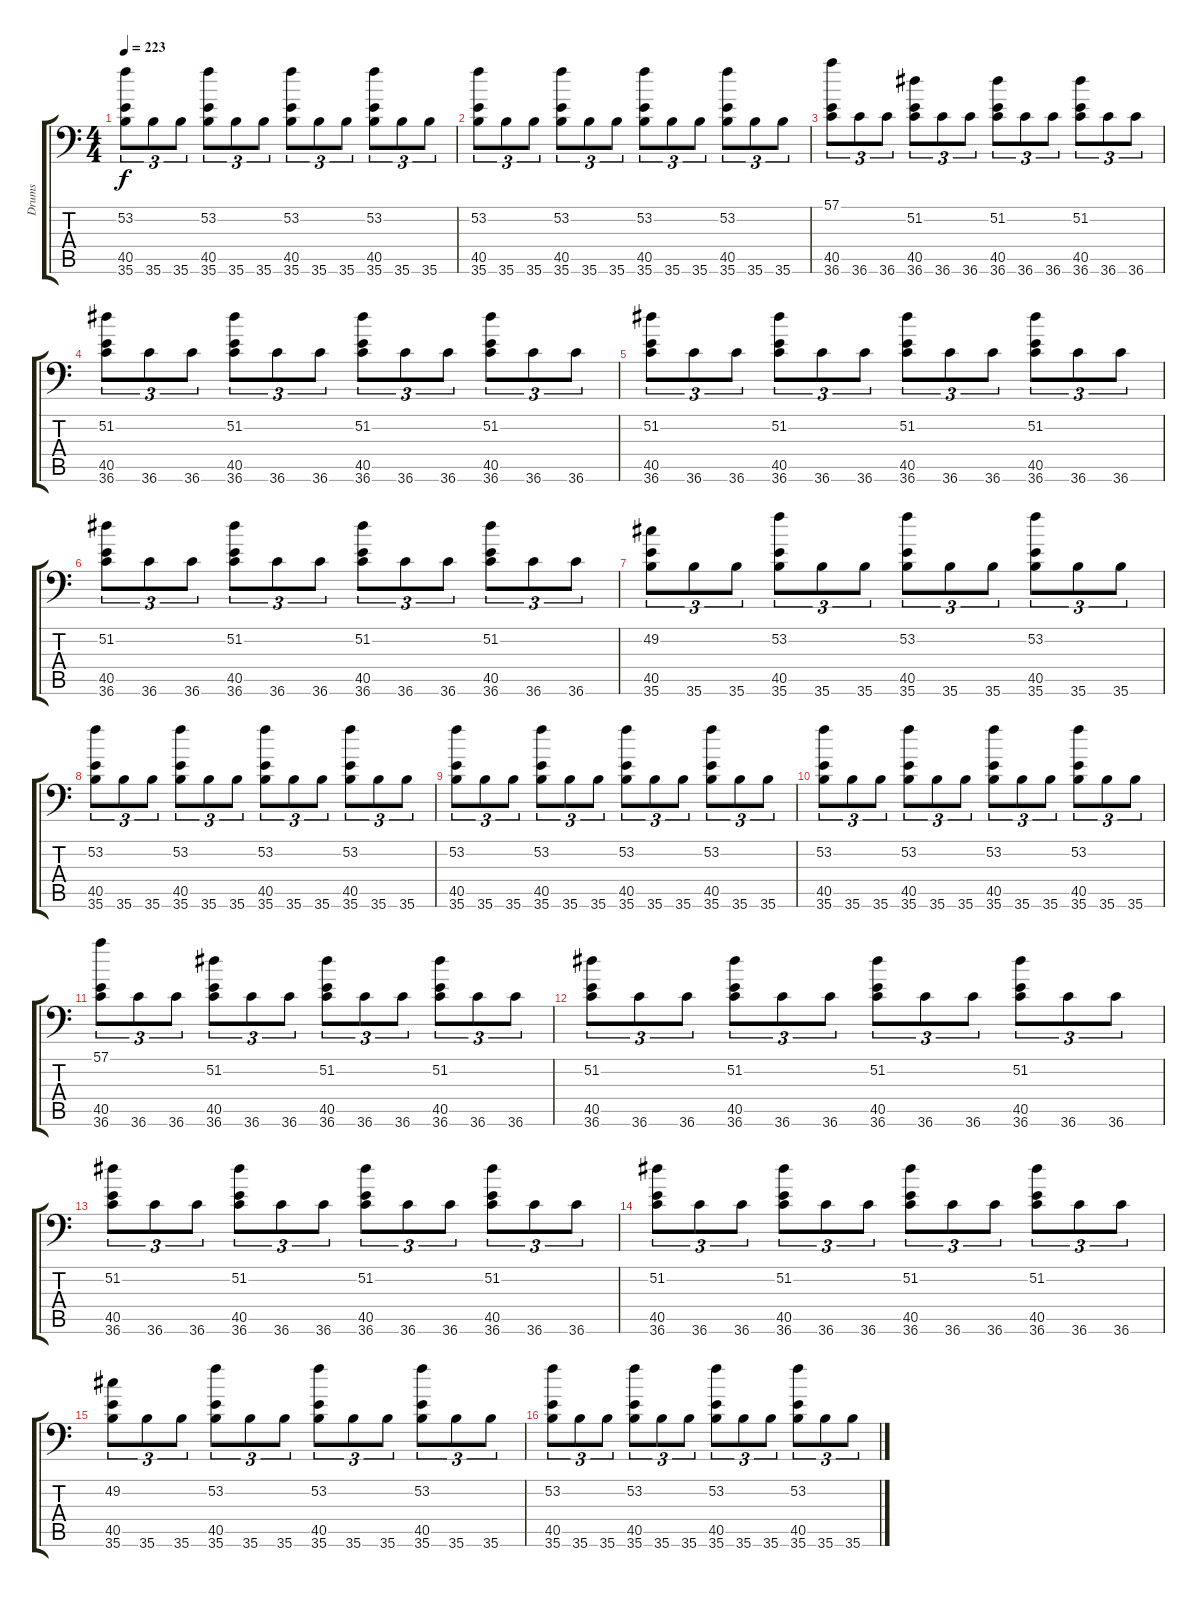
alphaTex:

\track ("Drums" "Drums") {instrument acousticgrandpiano}
\staff {score tabs}
\tuning (C-1 C-1 C-1 C-1 C-1 C-1) {hide}
\ts (4 4)
\tempo 223
\clef f4
\ks c
(53.2 40.5 35.6).8{tu (3 2) dy f} 35.6.8{tu (3 2)} 35.6.8{tu (3 2)} (53.2 40.5 35.6).8{tu (3 2)} 35.6.8{tu (3 2)} 35.6.8{tu (3 2)} (53.2 40.5 35.6).8{tu (3 2)} 35.6.8{tu (3 2)} 35.6.8{tu (3 2)} (53.2 40.5 35.6).8{tu (3 2)} 35.6.8{tu (3 2)} 35.6.8{tu (3 2)} |
(53.2 40.5 35.6).8{tu (3 2)} 35.6.8{tu (3 2)} 35.6.8{tu (3 2)} (53.2 40.5 35.6).8{tu (3 2)} 35.6.8{tu (3 2)} 35.6.8{tu (3 2)} (53.2 40.5 35.6).8{tu (3 2)} 35.6.8{tu (3 2)} 35.6.8{tu (3 2)} (53.2 40.5 35.6).8{tu (3 2)} 35.6.8{tu (3 2)} 35.6.8{tu (3 2)} |
(57.1 40.5 36.6).8{tu (3 2)} 36.6.8{tu (3 2)} 36.6.8{tu (3 2)} (51.2 40.5 36.6).8{tu (3 2)} 36.6.8{tu (3 2)} 36.6.8{tu (3 2)} (51.2 40.5 36.6).8{tu (3 2)} 36.6.8{tu (3 2)} 36.6.8{tu (3 2)} (51.2 40.5 36.6).8{tu (3 2)} 36.6.8{tu (3 2)} 36.6.8{tu (3 2)} |
(51.2 40.5 36.6).8{tu (3 2)} 36.6.8{tu (3 2)} 36.6.8{tu (3 2)} (51.2 40.5 36.6).8{tu (3 2)} 36.6.8{tu (3 2)} 36.6.8{tu (3 2)} (51.2 40.5 36.6).8{tu (3 2)} 36.6.8{tu (3 2)} 36.6.8{tu (3 2)} (51.2 40.5 36.6).8{tu (3 2)} 36.6.8{tu (3 2)} 36.6.8{tu (3 2)} |
(51.2 40.5 36.6).8{tu (3 2)} 36.6.8{tu (3 2)} 36.6.8{tu (3 2)} (51.2 40.5 36.6).8{tu (3 2)} 36.6.8{tu (3 2)} 36.6.8{tu (3 2)} (51.2 40.5 36.6).8{tu (3 2)} 36.6.8{tu (3 2)} 36.6.8{tu (3 2)} (51.2 40.5 36.6).8{tu (3 2)} 36.6.8{tu (3 2)} 36.6.8{tu (3 2)} |
(51.2 40.5 36.6).8{tu (3 2)} 36.6.8{tu (3 2)} 36.6.8{tu (3 2)} (51.2 40.5 36.6).8{tu (3 2)} 36.6.8{tu (3 2)} 36.6.8{tu (3 2)} (51.2 40.5 36.6).8{tu (3 2)} 36.6.8{tu (3 2)} 36.6.8{tu (3 2)} (51.2 40.5 36.6).8{tu (3 2)} 36.6.8{tu (3 2)} 36.6.8{tu (3 2)} |
(49.2 40.5 35.6).8{tu (3 2)} 35.6.8{tu (3 2)} 35.6.8{tu (3 2)} (53.2 40.5 35.6).8{tu (3 2)} 35.6.8{tu (3 2)} 35.6.8{tu (3 2)} (53.2 40.5 35.6).8{tu (3 2)} 35.6.8{tu (3 2)} 35.6.8{tu (3 2)} (53.2 40.5 35.6).8{tu (3 2)} 35.6.8{tu (3 2)} 35.6.8{tu (3 2)} |
(53.2 40.5 35.6).8{tu (3 2)} 35.6.8{tu (3 2)} 35.6.8{tu (3 2)} (53.2 40.5 35.6).8{tu (3 2)} 35.6.8{tu (3 2)} 35.6.8{tu (3 2)} (53.2 40.5 35.6).8{tu (3 2)} 35.6.8{tu (3 2)} 35.6.8{tu (3 2)} (53.2 40.5 35.6).8{tu (3 2)} 35.6.8{tu (3 2)} 35.6.8{tu (3 2)} |
(53.2 40.5 35.6).8{tu (3 2)} 35.6.8{tu (3 2)} 35.6.8{tu (3 2)} (53.2 40.5 35.6).8{tu (3 2)} 35.6.8{tu (3 2)} 35.6.8{tu (3 2)} (53.2 40.5 35.6).8{tu (3 2)} 35.6.8{tu (3 2)} 35.6.8{tu (3 2)} (53.2 40.5 35.6).8{tu (3 2)} 35.6.8{tu (3 2)} 35.6.8{tu (3 2)} |
(53.2 40.5 35.6).8{tu (3 2)} 35.6.8{tu (3 2)} 35.6.8{tu (3 2)} (53.2 40.5 35.6).8{tu (3 2)} 35.6.8{tu (3 2)} 35.6.8{tu (3 2)} (53.2 40.5 35.6).8{tu (3 2)} 35.6.8{tu (3 2)} 35.6.8{tu (3 2)} (53.2 40.5 35.6).8{tu (3 2)} 35.6.8{tu (3 2)} 35.6.8{tu (3 2)} |
(57.1 40.5 36.6).8{tu (3 2)} 36.6.8{tu (3 2)} 36.6.8{tu (3 2)} (51.2 40.5 36.6).8{tu (3 2)} 36.6.8{tu (3 2)} 36.6.8{tu (3 2)} (51.2 40.5 36.6).8{tu (3 2)} 36.6.8{tu (3 2)} 36.6.8{tu (3 2)} (51.2 40.5 36.6).8{tu (3 2)} 36.6.8{tu (3 2)} 36.6.8{tu (3 2)} |
(51.2 40.5 36.6).8{tu (3 2)} 36.6.8{tu (3 2)} 36.6.8{tu (3 2)} (51.2 40.5 36.6).8{tu (3 2)} 36.6.8{tu (3 2)} 36.6.8{tu (3 2)} (51.2 40.5 36.6).8{tu (3 2)} 36.6.8{tu (3 2)} 36.6.8{tu (3 2)} (51.2 40.5 36.6).8{tu (3 2)} 36.6.8{tu (3 2)} 36.6.8{tu (3 2)} |
(51.2 40.5 36.6).8{tu (3 2)} 36.6.8{tu (3 2)} 36.6.8{tu (3 2)} (51.2 40.5 36.6).8{tu (3 2)} 36.6.8{tu (3 2)} 36.6.8{tu (3 2)} (51.2 40.5 36.6).8{tu (3 2)} 36.6.8{tu (3 2)} 36.6.8{tu (3 2)} (51.2 40.5 36.6).8{tu (3 2)} 36.6.8{tu (3 2)} 36.6.8{tu (3 2)} |
(51.2 40.5 36.6).8{tu (3 2)} 36.6.8{tu (3 2)} 36.6.8{tu (3 2)} (51.2 40.5 36.6).8{tu (3 2)} 36.6.8{tu (3 2)} 36.6.8{tu (3 2)} (51.2 40.5 36.6).8{tu (3 2)} 36.6.8{tu (3 2)} 36.6.8{tu (3 2)} (51.2 40.5 36.6).8{tu (3 2)} 36.6.8{tu (3 2)} 36.6.8{tu (3 2)} |
(49.2 40.5 35.6).8{tu (3 2)} 35.6.8{tu (3 2)} 35.6.8{tu (3 2)} (53.2 40.5 35.6).8{tu (3 2)} 35.6.8{tu (3 2)} 35.6.8{tu (3 2)} (53.2 40.5 35.6).8{tu (3 2)} 35.6.8{tu (3 2)} 35.6.8{tu (3 2)} (53.2 40.5 35.6).8{tu (3 2)} 35.6.8{tu (3 2)} 35.6.8{tu (3 2)} |
(53.2 40.5 35.6).8{tu (3 2)} 35.6.8{tu (3 2)} 35.6.8{tu (3 2)} (53.2 40.5 35.6).8{tu (3 2)} 35.6.8{tu (3 2)} 35.6.8{tu (3 2)} (53.2 40.5 35.6).8{tu (3 2)} 35.6.8{tu (3 2)} 35.6.8{tu (3 2)} (53.2 40.5 35.6).8{tu (3 2)} 35.6.8{tu (3 2)} 35.6.8{tu (3 2)}
